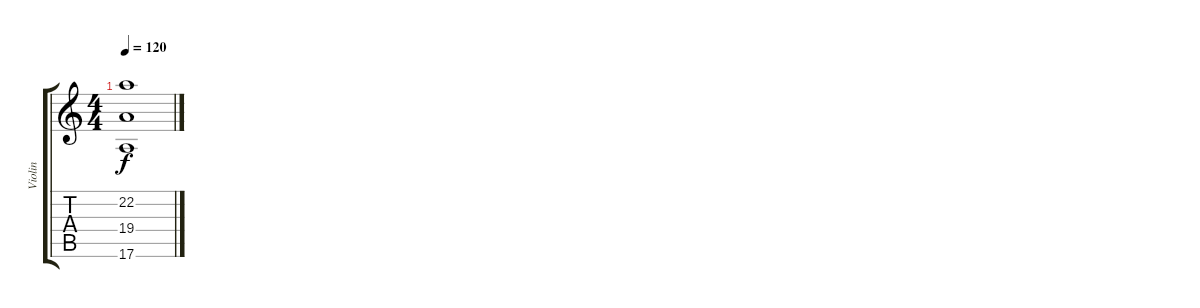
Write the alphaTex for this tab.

\track ("Violin" "Violin") {instrument stringensemble2}
\staff {score tabs}
\tuning (E4 B3 G3 D3 A2 E2) {hide}
\ts (4 4)
\tempo 120
\clef g2
\ks c
(22.2 19.4 17.6).1{dy f}
